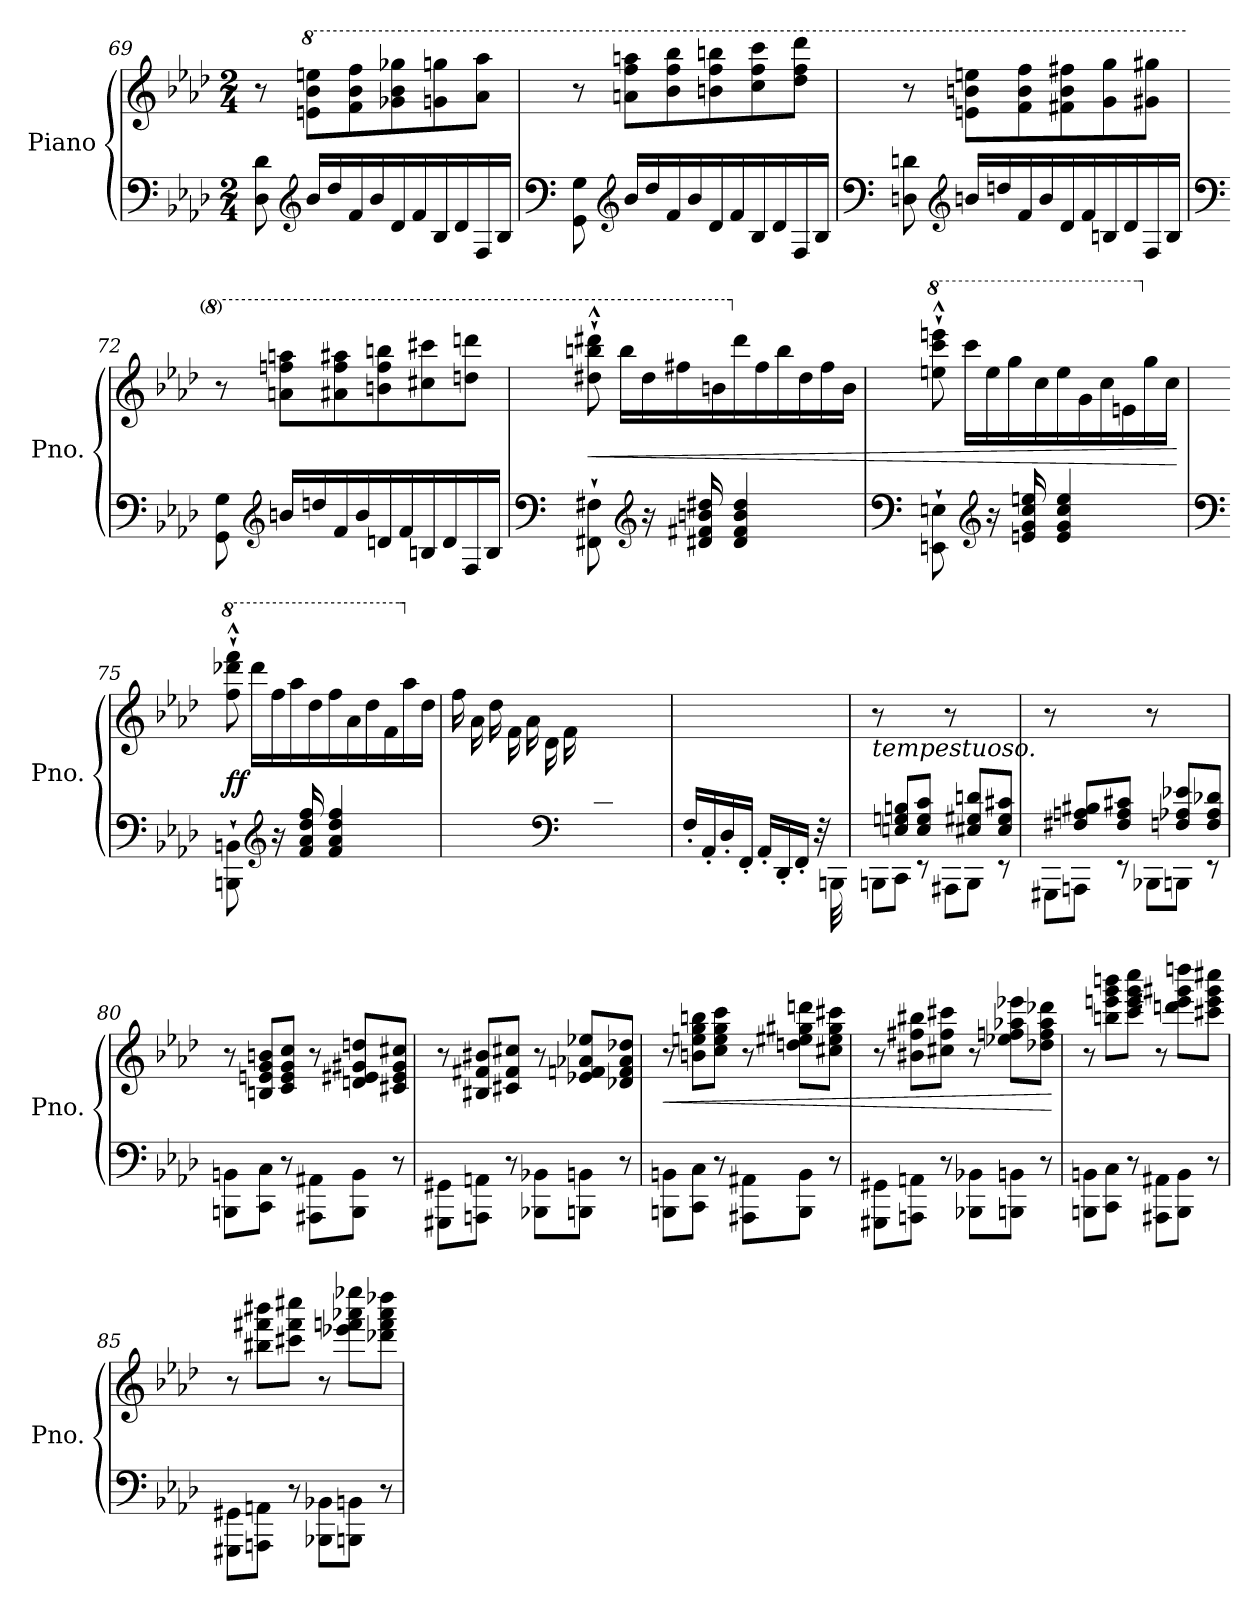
**kern	**kern	**dynam
*part1	*part1	*part1
*staff2	*staff1	*staff1/2
*I"Piano	*	*
*I'Pno.	*	*
*clefF4	*clefG2	*
*k[b-e-a-d-]	*k[b-e-a-d-]	*
*M2/4	*M2/4	*
*Xtuplet	*Xtuplet	*
=69	=69	=69
12D-\ 12d-\	12r	.
*clefG2	*	*
*	*8va	*
24b-/LL	12een\ 12bb-\ 12eeen\L	.
24dd-/	.	.
24f/	12ff\ 12bb-\ 12fff\	.
24b-/	.	.
24d-/	12gg-X\ 12bb-\ 12ggg-X\	.
24f/	.	.
24B-/	12ggn\ 12gggn\	.
24d-/	.	.
24F/	12aa-\ 12aaa-\J	.
24B-/JJ	.	.
!!LO:PB:g=z
=70	=70	=70
*clefF4	*	*
12GG\ 12G\	12r	.
*clefG2	*	*
24b-/LL	12aan\ 12fff\ 12aaan\L	.
24dd-/	.	.
24f/	12bb-\ 12fff\ 12bbb-\	.
24b-/	.	.
24d-/	12bbn\ 12fff\ 12bbbn\	.
24f/	.	.
24B-/	12ccc\ 12fff\ 12cccc\	.
24d-/	.	.
24F/	12ddd-\ 12fff\ 12dddd-\J	.
24B-/JJ	.	.
=71	=71	=71
*clefF4	*	*
12Dn\ 12dn\	12r	.
*clefG2	*	*
24bn/LL	12een\ 12bbn\ 12eeen\L	.
24ddn/	.	.
24f/	12ff\ 12bb\ 12fff\	.
24b/	.	.
24d/	12ff#X\ 12bb\ 12fff#X\	.
24f/	.	.
24Bn/	12gg\ 12ggg\	.
24d/	.	.
24F/	12gg#X\ 12ggg#X\J	.
24B/JJ	.	.
=72	=72	=72
*clefF4	*	*
12GG\ 12G\	12r	.
*clefG2	*	*
24bn/LL	12aan\ 12fffn\ 12aaan\L	.
24ddn/	.	.
24f/	12aa#X\ 12fff\ 12aaa#X\	.
24b/	.	.
24dn/	12bbn\ 12fff\ 12bbbn\	.
24f/	.	.
24Bn/	12ccc#X\ 12cccc#X\	.
24d/	.	.
24F/	12dddn\ 12ddddn\J	.
24B/JJ	.	.
!!LO:LB:g=z
=73	=73	=73
*clefF4	*	*
!	!	!LO:HP:b
8FF#X\` 8F#X\`	12ddd#X\`^^ 12bbbn\`^^ 12dddd#X\`^^	<
.	24bbb\LL	.
*clefG2	*	*
16r	24ddd#\	.
.	24fff#X\	.
16d#X/ 16f#X/ 16bn/ 16dd#X/	.	.
.	24bbn\	.
*	*X8va	*
4d#/ 4f#/ 4b/ 4dd#/	24ddd#\	.
.	24ff#\	.
.	24bb\	.
.	24dd#\	.
.	24ff#\	.
.	24b\JJ	.
=74	=74	=74
*clefF4	*	*
*	*8va	*
8EEn\` 8En\`	12eeen\`^^ 12cccc\`^^ 12eeeen\`^^	.
.	24cccc\LL	.
*clefG2	*	*
16r	24eee\	.
.	24ggg\	.
16en/ 16g/ 16cc/ 16een/	.	.
.	24ccc\	.
4e/ 4g/ 4cc/ 4ee/	24eee\	.
.	24gg\	.
.	24ccc\	.
.	24een\	.
*	*X8va	*
.	24gg\	.
.	24cc\JJ	.
.	.	[
=75	=75	=75
*clefF4	*	*
*	*8va	*
!	!	!LO:DY:b
8BBBn\` 8BBn\`	12fff\`^^ 12dddd-X\`^^ 12ffff\`^^	ff
.	24dddd-\LL	.
*clefG2	*	*
16r	24fff\	.
.	24aaa-\	.
16f/ 16a-/ 16dd-/ 16ff/	.	.
.	24ddd-\	.
4f/ 4a-/ 4dd-/ 4ff/	24fff\	.
.	24aa-\	.
.	24ddd-\	.
.	24ff\	.
*	*X8va	*
.	24aa-\	.
.	24dd-\JJ	.
!!LO:LB:g=z
=76	=76	=76
*^	*	*
24%7ryy	4ryy	24ff\LL	.
.	.	24a-\	.
.	.	24dd-\	.
.	.	24f\	.
.	.	24a-\	.
.	.	24d-\	.
*clefF4	*	*	*
.	4ryy	24f\	.
24A-/	.	24%5ryy	.
24d-/	.	.	.
24F/	.	.	.
24A-/	.	.	.
24D-/JJ	.	.	.
*v	*v	*	*
=77	=77	=77
16F'/LL	2ryy	.
16AA-'/	.	.
16D-'/	.	.
16FF'/JJ	.	.
16AA-'/LL	.	.
16DD-'/	.	.
16FF'/JJ	.	.
32r	.	.
32BBBn\	.	.
=78	=78	=78
*^	*	*
!	!	!LO:TX:b:i:t=tempestuoso.	!
12ryy	12BBBn\L	12r	.
12En/ 12Gn/ 12Bn/L	12CC\J	6ryy	.
12E/ 12G/ 12c/J	12rEE	.	.
12ryy	12AAA#X\L	12r	.
12E#X/ 12G#X/ 12dn/L	12BBB\J	6ryy	.
12E#/ 12G#/ 12c#X/J	12rEE	.	.
!!LO:LB:g=z
=79	=79	=79	=79
12ryy	12GGG#X\L	12r	.
12F#X/ 12An/ 12B#X/L	12AAAn\J	6ryy	.
12F#/ 12A/ 12c#X/J	12rEE	.	.
12ryy	12BBB-X\L	12r	.
12Fn/ 12A-X/ 12e-X/L	12BBBn\J	6ryy	.
12F/ 12A-/ 12d-X/J	12rEE	.	.
*v	*v	*	*
=80	=80	=80
12BBBn\ 12BBn\L	12r	.
12CC\ 12C\J	12Bn/ 12en/ 12g/ 12bn/L	.
12r	12c/ 12e/ 12g/ 12cc/J	.
12AAA#X\ 12AA#X\L	12r	.
12BBB\ 12BB\J	12dn/ 12e#X/ 12g#X/ 12ddn/L	.
12r	12c#X/ 12e#/ 12g#/ 12cc#X/J	.
=81	=81	=81
12GGG#X\ 12GG#X\L	12r	.
12AAAn\ 12AAn\J	12B#X/ 12f#X/ 12b#X/L	.
12r	12c#X/ 12f#/ 12cc#X/J	.
12BBB-X\ 12BB-X\L	12r	.
12BBBn\ 12BBn\J	12e-X/ 12fn/ 12a-X/ 12ee-X/L	.
12r	12d-X/ 12f/ 12a-/ 12dd-X/J	.
=82	=82	=82
!	!	!LO:HP:b
12BBBn\ 12BBn\L	12r	<
12CC\ 12C\J	12bn\ 12een\ 12gg\ 12bbn\L	.
12r	12cc\ 12ee\ 12gg\ 12ccc\J	.
12AAA#X\ 12AA#X\L	12r	.
12BBB\ 12BB\J	12ddn\ 12ee#X\ 12gg#X\ 12dddn\L	.
12r	12cc#X\ 12ee#\ 12gg#\ 12ccc#X\J	.
!!LO:LB:g=z
=83	=83	=83
12GGG#X\ 12GG#X\L	12r	.
12AAAn\ 12AAn\J	12b#X\ 12ff#X\ 12bb#X\L	.
12r	12cc#X\ 12ff#\ 12ccc#X\J	.
12BBB-X\ 12BB-X\L	12r	.
12BBBn\ 12BBn\J	12ee-X\ 12ffn\ 12aa-X\ 12eee-X\L	.
12r	12dd-X\ 12ff\ 12aa-\ 12ddd-X\J	.
.	.	[
=84	=84	=84
12BBBn\ 12BBn\L	12r	.
12CC\ 12C\J	12bbn\ 12eeen\ 12ggg\ 12bbbn\L	.
12r	12ccc\ 12eee\ 12ggg\ 12cccc\J	.
12AAA#X\ 12AA#X\L	12r	.
12BBB\ 12BB\J	12dddn\ 12eee#X\ 12ggg#X\ 12ddddn\L	.
12r	12ccc#X\ 12eee#\ 12ggg#\ 12cccc#X\J	.
=85	=85	=85
12GGG#X\ 12GG#X\L	12r	.
12AAAn\ 12AAn\J	12bb#X\ 12fff#X\ 12bbb#X\L	.
12r	12ccc#X\ 12fff#\ 12cccc#X\J	.
12BBB-X\ 12BB-X\L	12r	.
12BBBn\ 12BBn\J	12eee-X\ 12fffn\ 12aaa-X\ 12eeee-X\L	.
12r	12ddd-X\ 12fff\ 12aaa-\ 12dddd-X\J	.
=	=	=
*-	*-	*-
